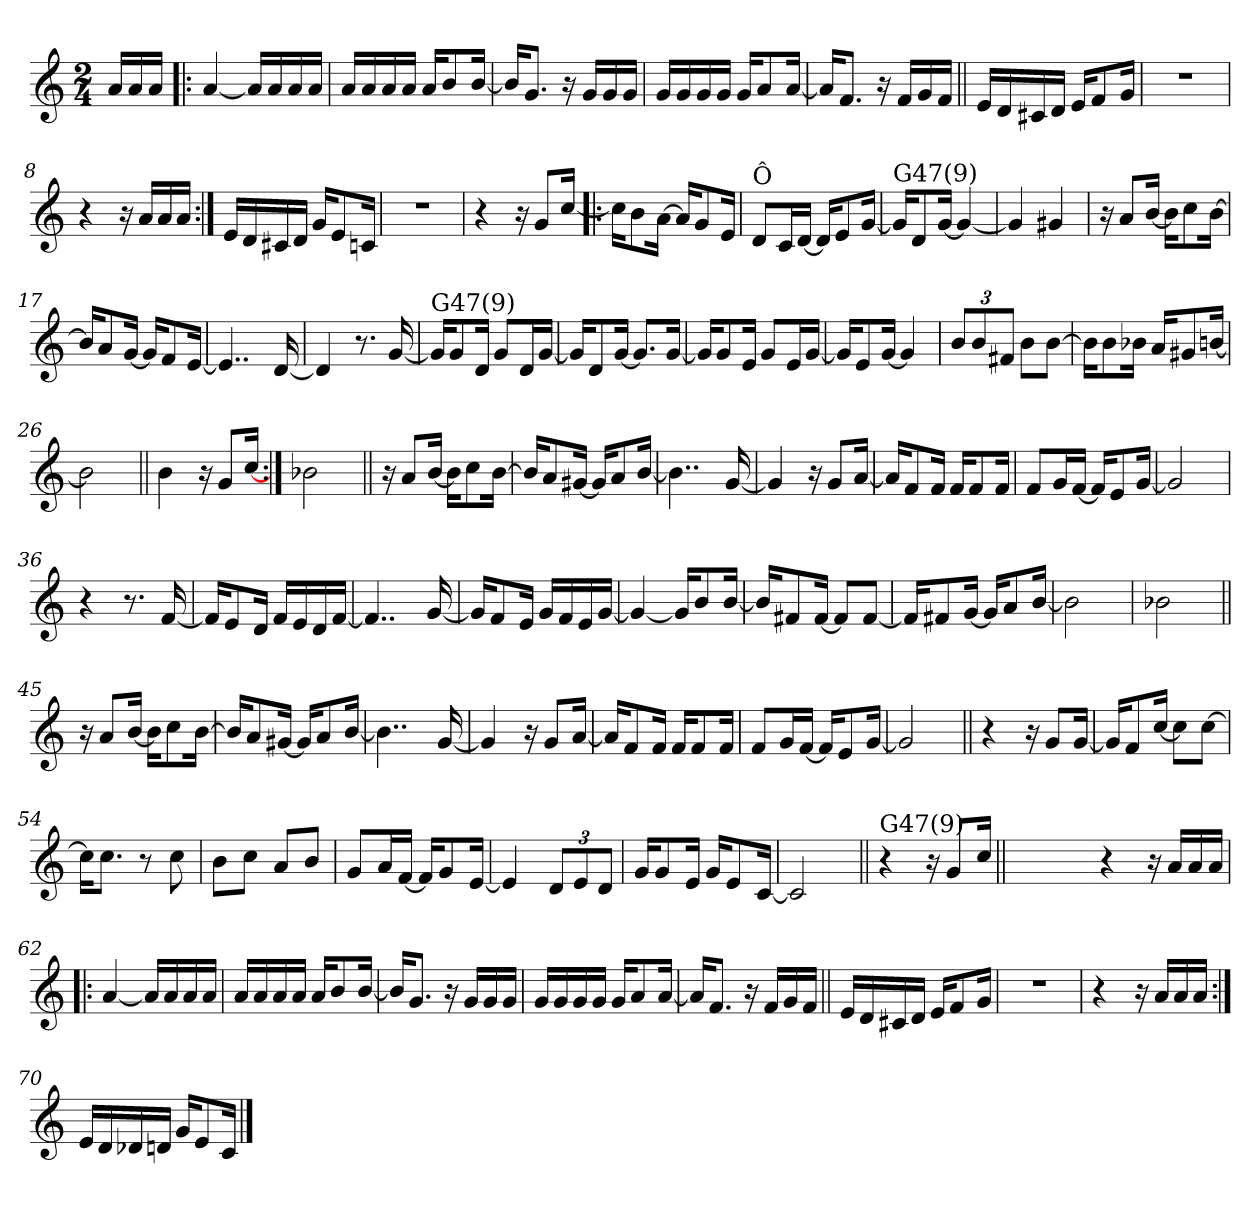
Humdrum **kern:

**kern
*part1
*staff1
*clefG2
*k[]
*C:
*M2/4
=
16a/LL
16a/
16a/JJ
=1!|:
[4a/
16a/LL]
16a/
16a/
16a/JJ
=2
16a/LL
16a/
16a/
16a/JJ
16a/KL
8b/
[16b/Jk
=3
16b/KL]
8.g/J
16r
16g/LL
16g/
16g/JJ
=4
16g/LL
16g/
16g/
16g/JJ
16g/KL
8a/
[16a/Jk
=5
16a/KL]
8.f/J
16r
16f/LL
16g/
16f/JJ
!!LO:LB:g=z
=6||
16e/LL
16d/
16c#X/
16d/JJ
16e/KL
8f/
16g/Jk
=7
2r
=8
4r
16r
16a/LL
16a/
16a/JJ
=9:|!
16e/LL
16d/
16c#X/
16d/JJ
16g/KL
8e/
16cn/Jk
=10
2r
=11
4r
16r
8g/L
[16cc/Jk
!!LO:LB:g=z
=12!|:
16cc\KL]
8b\
[16a\Jk
16a/KL]
8g/
16e/Jk
=13
!LO:TX:a:t=Ô
8d/L
16c/L
[16d/JJ
16d/KL]
8e/
[16g/Jk
=14
!LO:TX:a:t=G47(9)
16g/KL]
8d/
[16g/Jk
4g/_
=15
4g/]
4g#X/
=16
16r
8a/L
[16b/Jk
16b\KL]
8cc\
[16b\Jk
!!LO:LB:g=z
=17
16b/KL]
8a/
[16g/Jk
16g/KL]
8f/
[16e/Jk
=18
4..e/]
[16d/
=19
4d/]
8.r
[16g/
=20
!LO:TX:a:t=G47(9)
16g/KL]
8g/
16d/Jk
8g/L
16d/L
[16g/JJ
=21
16g/KL]
8d/
[16g/Jk
8.g/L]
[16g/Jk
=22
16g/KL]
8g/
16e/Jk
8g/L
16e/L
[16g/JJ
!!LO:LB:g=z
=23
16g/KL]
8e/
[16g/Jk
4g/]
=24
12b/L
12b/
12f#X/J
8b\L
[8b\J
=25
16b\KL]
8b\
16b-X\Jk
16a/KL
8g#X/
[16bn/Jk
=26
2b\]
=27||
4b\
16r
8g/L
[16cc/Jk
!!LO:LB:g=z
=28:|!
2b-X\
=29||
16r
8a/L
[16b/Jk
16b\KL]
8cc\
[16b\Jk
=30
16b/KL]
8a/
[16g#X/Jk
16g#/KL]
8a/
[16b/Jk
=31
4..b\]
[16g/
=32
4g/]
16r
8g/L
[16a/Jk
!!LO:LB:g=z
=33
16a/KL]
8f/
16f/Jk
16f/KL
8f/
16f/Jk
=34
8f/L
16g/L
[16f/JJ
16f/KL]
8e/
[16g/Jk
=35
2g/]
=36
4r
8.r
[16f/
=37
16f/KL]
8e/
16d/Jk
16f/LL
16e/
16d/
[16f/JJ
=38
4..f/]
[16g/
!!LO:LB:g=z
=39
16g/KL]
8f/
16e/Jk
16g/LL
16f/
16e/
[16g/JJ
=40
4g/_
16g/KL]
8b/
[16b/Jk
=41
16b/KL]
8f#X/
[16f#/Jk
8f#/L]
[8f#/J
=42
16f#/KL]
8f#X/
[16g/Jk
16g/KL]
8a/
[16b/Jk
=43
2b\]
=44
2b-X\
!!LO:LB:g=z
=45||
16r
8a/L
[16b/Jk
16b\KL]
8cc\
[16b\Jk
=46
16b/KL]
8a/
[16g#X/Jk
16g#/KL]
8a/
[16b/Jk
=47
4..b\]
[16g/
=48
4g/]
16r
8g/L
[16a/Jk
=49
16a/KL]
8f/
16f/Jk
16f/KL
8f/
16f/Jk
=50
8f/L
16g/L
[16f/JJ
16f/KL]
8e/
[16g/Jk
!!LO:PB:g=z
=51
2g/]
=52||
4r
16r
8g/L
[16g/Jk
=53
16g/KL]
8f/
[16cc/Jk
8cc\L]
[8cc\J
=54
16cc\KL]
8.cc\J
8r
8cc\
=55
8b\L
8cc\J
8a/L
8b/J
!!LO:LB:g=z
=56
8g/L
16a/L
[16f/JJ
16f/KL]
8g/
[16e/Jk
=57
4e/]
12d/L
12e/
12d/J
=58
16g/KL
8g/
16e/Jk
16g/KL
8e/
[16c/Jk
=59
2c/]
=60||
!LO:TX:a:t=G47(9)
4r
16r
8g/L
16cc/Jk
=60X1||
*stria0
2ryy
!!LO:LB:g=z
=61-
*stria5
4r
16r
16a/LL
16a/
16a/JJ
=62!|:
[4a/
16a/LL]
16a/
16a/
16a/JJ
=63
16a/LL
16a/
16a/
16a/JJ
16a/KL
8b/
[16b/Jk
=64
16b/KL]
8.g/J
16r
16g/LL
16g/
16g/JJ
=65
16g/LL
16g/
16g/
16g/JJ
16g/KL
8a/
[16a/Jk
!!LO:LB:g=z
=66
16a/KL]
8.f/J
16r
16f/LL
16g/
16f/JJ
=67||
16e/LL
16d/
16c#X/
16d/JJ
16e/KL
8f/
16g/Jk
=68
2r
=69
4r
16r
16a/LL
16a/
16a/JJ
=70:|!
16e/LL
16d/
16d-X/
16dn/JJ
16g/KL
8e/
16c/Jk
==
*-
